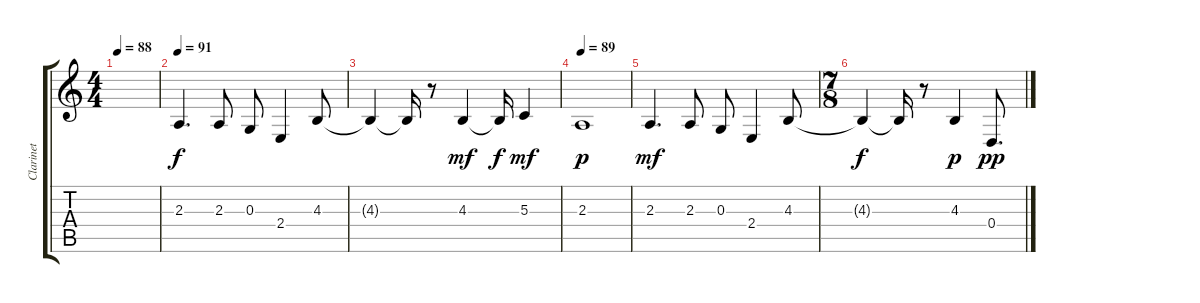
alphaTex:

\track ("Clarinet" "Clarinet") {instrument clarinet}
\staff {score tabs}
\tuning (E4 B3 G3 D3 A2 E2) {hide}
\ts (4 4)
\tempo 88
\clef g2
\ks c
|
\tempo 91
2.3.4{d} 2.3.8 0.3.8 2.4.4 4.3.8 |
4.3{t}.4{dy f} 4.3{t}.16 r.8 4.3.4{dy mf} 4.3{t}.16{dy f} 5.3.4{dy mf} |
\tempo 89
2.3.1{dy p} |
2.3.4{d dy mf} 2.3.8 0.3.8 2.4.4 4.3.8 |
\ts (7 8)
4.3{t}.4{dy f} 4.3{t}.16 r.8 4.3.4{dy p} 0.4.8{d dy pp}
